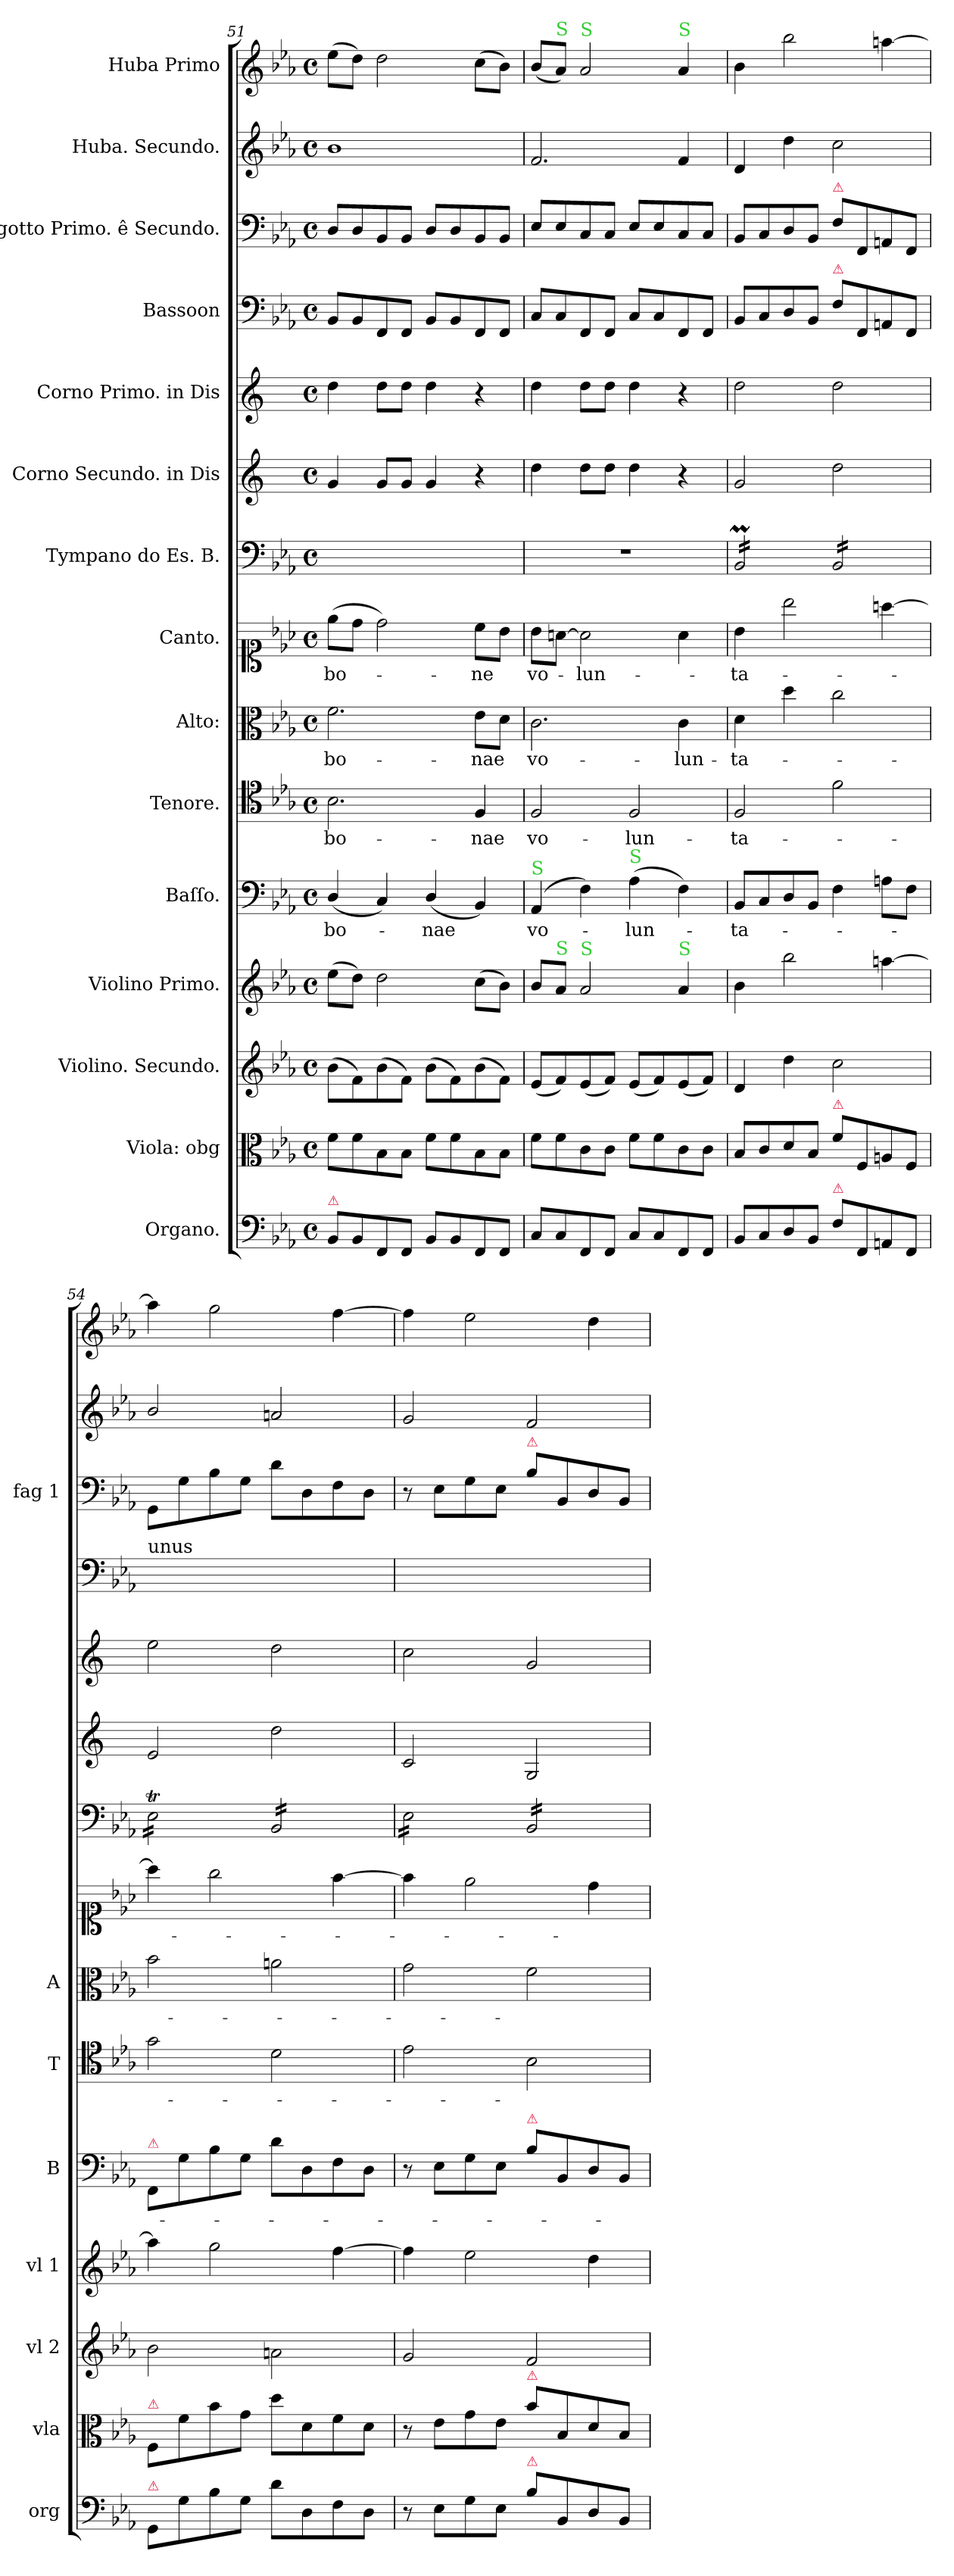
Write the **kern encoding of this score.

**kern	**dynam	**kern	**dynam	**kern	**dynam	**kern	**dynam	**kern	**text	**dynam	**kern	**text	**dynam	**kern	**text	**dynam	**kern	**text	**dynam	**kern	**kern	**dynam	**kern	**dynam	**kern	**kern	**dynam	**kern	**dynam	**kern	**dynam
*part15	*part15	*part14	*part14	*part13	*part13	*part12	*part12	*part11	*part11	*part11	*part10	*part10	*part10	*part9	*part9	*part9	*part8	*part8	*part8	*part7	*part6	*part6	*part5	*part5	*part4	*part3	*part3	*part2	*part2	*part1	*part1
*staff15	*staff15	*staff14	*staff14	*staff13	*staff13	*staff12	*staff12	*staff11	*staff11	*staff11	*staff10	*staff10	*staff10	*staff9	*staff9	*staff9	*staff8	*staff8	*staff8	*staff7	*staff6	*staff6	*staff5	*staff5	*staff4	*staff3	*staff3	*staff2	*staff2	*staff1	*staff1
*I"Organo.	*	*I"Viola: obg	*	*I"Violino. Secundo.	*	*I"Violino Primo.	*	*I"Baſſo.	*	*	*I"Tenore.	*	*	*I"Alto:	*	*	*I"Canto.	*	*	*I"Tympano do Es. B.	*I"Corno Secundo. in Dis	*	*I"Corno Primo. in Dis	*	*I"Bassoon	*I"Fagotto Primo. ê Secundo.	*	*I"Huba. Secundo.	*	*I"Huba Primo	*
*I'org	*	*I'vla	*	*I'vl 2	*	*I'vl 1	*	*I'B	*	*	*I'T	*	*	*I'A	*	*	*	*	*	*	*	*	*	*	*	*I'fag 1	*	*	*	*	*
*clefF4	*	*clefC3	*	*clefG2	*	*clefG2	*	*clefF4	*	*	*clefC4	*	*	*clefC3	*	*	*clefC1	*	*	*clefF4	*clefG2	*	*clefG2	*	*clefF4	*clefF4	*	*clefG2	*	*clefG2	*
*	*	*	*	*	*	*	*	*	*	*	*	*	*	*	*	*	*	*	*	*	*ITrd5c9	*	*ITrd5c9	*	*	*	*	*	*	*	*
*k[b-e-a-]	*	*k[b-e-a-]	*	*k[b-e-a-]	*	*k[b-e-a-]	*	*k[b-e-a-]	*	*	*k[b-e-a-]	*	*	*k[b-e-a-]	*	*	*k[b-e-a-]	*	*	*k[b-e-a-]	*k[b-e-a-]	*	*k[b-e-a-]	*	*k[b-e-a-]	*k[b-e-a-]	*	*k[b-e-a-]	*	*k[b-e-a-]	*
*E-:	*	*E-:	*	*E-:	*	*E-:	*	*E-:	*	*	*E-:	*	*	*E-:	*	*	*E-:	*	*	*E-:	*E-:	*	*E-:	*	*	*	*	*E-:	*	*E-:	*
*M4/4	*	*M4/4	*	*M4/4	*	*M4/4	*	*M4/4	*	*	*M4/4	*	*	*M4/4	*	*	*M4/4	*	*	*M4/4	*M4/4	*	*M4/4	*	*M4/4	*M4/4	*	*M4/4	*	*M4/4	*
*met(c)	*	*met(c)	*	*met(c)	*	*met(c)	*	*met(c)	*	*	*met(c)	*	*	*met(c)	*	*	*met(c)	*	*	*met(c)	*met(c)	*	*met(c)	*	*met(c)	*met(c)	*	*met(c)	*	*met(c)	*
=51	=51	=51	=51	=51	=51	=51	=51	=51	=51	=51	=51	=51	=51	=51	=51	=51	=51	=51	=51	=51	=51	=51	=51	=51	=51	=51	=51	=51	=51	=51	=51
!LO:TX:a:color=crimson:t=⚠	!	!	!	!	!	!	!	!	!	!	!	!	!	!	!	!	!	!	!	!	!	!	!	!	!	!	!	!	!	!	!
!	!	!	!	!	!	!	!	!	!LO:LY:i	!	!	!LO:LY:i	!	!	!LO:LY:i	!	!	!LO:LY:i	!	!	!	!	!	!	!	!	!	!	!	!	!
8BB-/L	.	8f\L	.	(8b-\L	.	(8ee-\L	.	(4D/	bo-	.	2.B-\	bo-	.	2.f\	bo-	.	(8ee-\L	bo-	.	1ryy	4B-/	.	4f\	.	8BB-/L	8D/L	.	1b-	.	(8ee-\L	.
8BB-/	.	8f\	.	8f\)	.	8dd\J)	.	.	.	.	.	.	.	.	.	.	8dd\J	.	.	.	.	.	.	.	8BB-/	8D/	.	.	.	8dd\J)	.
8FF/	.	8B-\	.	(8b-\	.	2dd\	.	4C/)	.	.	.	.	.	.	.	.	2dd\)	.	.	.	8B-/L	.	8f\L	.	8FF/	8BB-/	.	.	.	2dd\	.
8FF/J	.	8B-\J	.	8f\J)	.	.	.	.	.	.	.	.	.	.	.	.	.	.	.	.	8B-/J	.	8f\J	.	8FF/J	8BB-/J	.	.	.	.	.
!	!	!	!	!	!	!	!	!	!LO:LY:i	!	!	!	!	!	!	!	!	!	!	!	!	!	!	!	!	!	!	!	!	!	!
8BB-/L	.	8f\L	.	(8b-\L	.	.	.	(4D/	-nae	.	.	.	.	.	.	.	.	.	.	.	4B-/	.	4f\	.	8BB-/L	8D/L	.	.	.	.	.
8BB-/	.	8f\	.	8f\)	.	.	.	.	.	.	.	.	.	.	.	.	.	.	.	.	.	.	.	.	8BB-/	8D/	.	.	.	.	.
!	!	!	!	!	!	!	!	!	!	!	!	!LO:LY:i	!	!	!LO:LY:i	!	!	!LO:LY:i	!	!	!	!	!	!	!	!	!	!	!	!	!
8FF/	.	8B-\	.	(8b-\	.	(8cc\L	.	4BB-/)	.	.	4F/	-nae	.	8e-\L	-nae	.	8cc\L	-ne	.	.	4r	.	4r	.	8FF/	8BB-/	.	.	.	(8cc\L	.
8FF/J	.	8B-\J	.	8f\J)	.	8b-\J)	.	.	.	.	.	.	.	8d\J	.	.	8b-\J	.	.	.	.	.	.	.	8FF/J	8BB-/J	.	.	.	8b-\J)	.
=52	=52	=52	=52	=52	=52	=52	=52	=52	=52	=52	=52	=52	=52	=52	=52	=52	=52	=52	=52	=52	=52	=52	=52	=52	=52	=52	=52	=52	=52	=52	=52
!	!	!	!	!	!	!	!	!LO:TX:a:color=limegreen:t=S	!	!	!	!	!	!	!	!	!	!	!	!	!	!	!	!	!	!	!	!	!	!	!
8C/L	.	8f\L	.	(8e-/L	.	8b-/L	.	(4AA-/	vo-	.	2F/	vo-	.	2.c\	vo-	.	8b-\L	vo-	.	1r	4f\	.	4f\	.	8C/L	8E-/L	.	2.f/	.	(8b-/L	.
!	!	!	!	!	!	!	!	!	!	!	!	!	!	!	!	!	!	!	!	!	!	!	!	!	!	!	!	!	!	!LO:TX:a:color=limegreen:t=S	!
!	!	!	!	!	!	!LO:TX:a:color=limegreen:t=S	!	!	!	!	!	!	!	!	!	!	!	!	!	!	!	!	!	!	!	!	!	!	!	!	!
8C/	.	8f\	.	8f/)	.	8a-/J	.	.	.	.	.	.	.	.	.	.	[8an\J	.	.	.	.	.	.	.	8C/	8E-/	.	.	.	8a-/J)	.
!	!	!	!	!	!	!	!	!	!	!	!	!	!	!	!	!	!	!	!	!	!	!	!	!	!	!	!	!	!	!LO:TX:a:color=limegreen:t=S	!
!	!	!	!	!	!	!LO:TX:a:color=limegreen:t=S	!	!	!	!	!	!	!	!	!	!	!	!	!	!	!	!	!	!	!	!	!	!	!	!	!
8FF/	.	8c\	.	(8e-/	.	2a-/	.	4F\)	.	.	.	.	.	.	.	.	2a\]	-lun-	.	.	8f\L	.	8f\L	.	8FF/	8C/	.	.	.	2a-/	.
8FF/J	.	8c\J	.	8f/J)	.	.	.	.	.	.	.	.	.	.	.	.	.	.	.	.	8f\J	.	8f\J	.	8FF/J	8C/J	.	.	.	.	.
!	!	!	!	!	!	!	!	!LO:TX:a:color=limegreen:t=S	!	!	!	!	!	!	!	!	!	!	!	!	!	!	!	!	!	!	!	!	!	!	!
8C/L	.	8f\L	.	(8e-/L	.	.	.	(4A-\	-lun-	.	2F/	-lun-	.	.	.	.	.	.	.	.	4f\	.	4f\	.	8C/L	8E-/L	.	.	.	.	.
8C/	.	8f\	.	8f/)	.	.	.	.	.	.	.	.	.	.	.	.	.	.	.	.	.	.	.	.	8C/	8E-/	.	.	.	.	.
!	!	!	!	!	!	!	!	!	!	!	!	!	!	!	!	!	!	!	!	!	!	!	!	!	!	!	!	!	!	!LO:TX:a:color=limegreen:t=S	!
!	!	!	!	!	!	!LO:TX:a:color=limegreen:t=S	!	!	!	!	!	!	!	!	!	!	!	!	!	!	!	!	!	!	!	!	!	!	!	!	!
8FF/	.	8c\	.	(8e-/	.	4a-/	.	4F\)	.	.	.	.	.	4c\	-lun-	.	4a\	.	.	.	4r	.	4r	.	8FF/	8C/	.	4f/	.	4a-/	.
8FF/J	.	8c\J	.	8f/J)	.	.	.	.	.	.	.	.	.	.	.	.	.	.	.	.	.	.	.	.	8FF/J	8C/J	.	.	.	.	.
=53	=53	=53	=53	=53	=53	=53	=53	=53	=53	=53	=53	=53	=53	=53	=53	=53	=53	=53	=53	=53	=53	=53	=53	=53	=53	=53	=53	=53	=53	=53	=53
!	!LO:DY:b	!	!LO:DY:b	!	!	!	!	!	!	!LO:DY:a	!	!	!	!	!	!	!	!	!	!	!	!LO:DY:b:rj	!	!LO:DY:b	!	!	!LO:DY:b	!	!	!	!
*	*	*	*	*	*	*	*	*	*	*	*	*	*	*	*	*	*	*	*	*tremolo	*	*	*	*	*	*	*	*	*	*	*
8BB-/L	fort	8B-/L	forto	4d/	.	4b-\	.	8BB-/L	-ta-	fort	2F/	-ta-	.	4d\	-ta-	.	4b-\	-ta-	.	16BB-M/LL	2B-/	fort	2f\	fort	8BB-/L	8BB-/L	forto	4d/	.	4b-\	.
.	.	.	.	.	.	.	.	.	.	.	.	.	.	.	.	.	.	.	.	16BB-M/	.	.	.	.	.	.	.	.	.	.	.
8C/	.	8c/	.	.	.	.	.	8C/	.	.	.	.	.	.	.	.	.	.	.	16BB-M/	.	.	.	.	8C/	8C/	.	.	.	.	.
.	.	.	.	.	.	.	.	.	.	.	.	.	.	.	.	.	.	.	.	16BB-M/	.	.	.	.	.	.	.	.	.	.	.
!	!	!	!	!	!LO:DY:b	!	!LO:DY:b	!	!	!	!	!	!	!	!	!LO:DY:b	!	!	!LO:DY:b	!	!	!	!	!	!	!	!	!	!LO:DY:b	!	!LO:DY:b
8D/	.	8d/	.	4dd\	forto	2bb-\	fort	8D/	.	.	.	.	.	4dd\	.	fort	2bb-\	.	fort	16BB-M/	.	.	.	.	8D/	8D/	.	4dd\	fort	2bb-\	forto
.	.	.	.	.	.	.	.	.	.	.	.	.	.	.	.	.	.	.	.	16BB-M/	.	.	.	.	.	.	.	.	.	.	.
8BB-/J	.	8B-/J	.	.	.	.	.	8BB-/J	.	.	.	.	.	.	.	.	.	.	.	16BB-M/	.	.	.	.	8BB-/J	8BB-/J	.	.	.	.	.
.	.	.	.	.	.	.	.	.	.	.	.	.	.	.	.	.	.	.	.	16BB-M/JJ	.	.	.	.	.	.	.	.	.	.	.
!	!	!	!	!	!	!	!	!	!	!	!	!	!	!	!	!	!	!	!	!	!	!	!	!	!	!LO:TX:a:color=crimson:t=⚠	!	!	!	!	!
!	!	!	!	!	!	!	!	!	!	!	!	!	!	!	!	!	!	!	!	!	!	!	!	!	!LO:TX:a:color=crimson:t=⚠	!	!	!	!	!	!
!	!	!LO:TX:a:color=crimson:t=⚠	!	!	!	!	!	!	!	!	!	!	!	!	!	!	!	!	!	!	!	!	!	!	!	!	!	!	!	!	!
!LO:TX:a:color=crimson:t=⚠	!	!	!	!	!	!	!	!	!	!	!	!	!	!	!	!	!	!	!	!	!	!	!	!	!	!	!	!	!	!	!
!	!	!	!	!	!	!	!	!	!	!	!	!	!LO:DY:b	!	!	!	!	!	!	!	!	!	!	!	!	!	!	!	!	!	!
8F\L	.	8f\L	.	2cc\	.	.	.	4F\	.	.	2f\	.	fort	2cc\	.	.	.	.	.	16BB-/LL	2f\	.	2f\	.	8F\L	8F\L	.	2cc\	.	.	.
.	.	.	.	.	.	.	.	.	.	.	.	.	.	.	.	.	.	.	.	16BB-/	.	.	.	.	.	.	.	.	.	.	.
8FF/	.	8F/	.	.	.	.	.	.	.	.	.	.	.	.	.	.	.	.	.	16BB-/	.	.	.	.	8FF/	8FF/	.	.	.	.	.
.	.	.	.	.	.	.	.	.	.	.	.	.	.	.	.	.	.	.	.	16BB-/	.	.	.	.	.	.	.	.	.	.	.
8AAn/	.	8An/	.	.	.	[4aan\	.	8An\L	.	.	.	.	.	.	.	.	[4aan\	.	.	16BB-/	.	.	.	.	8AAn/	8AAn/	.	.	.	[4aan\	.
.	.	.	.	.	.	.	.	.	.	.	.	.	.	.	.	.	.	.	.	16BB-/	.	.	.	.	.	.	.	.	.	.	.
8FF/J	.	8F/J	.	.	.	.	.	8F\J	.	.	.	.	.	.	.	.	.	.	.	16BB-/	.	.	.	.	8FF/J	8FF/J	.	.	.	.	.
.	.	.	.	.	.	.	.	.	.	.	.	.	.	.	.	.	.	.	.	16BB-/JJ	.	.	.	.	.	.	.	.	.	.	.
=54	=54	=54	=54	=54	=54	=54	=54	=54	=54	=54	=54	=54	=54	=54	=54	=54	=54	=54	=54	=54	=54	=54	=54	=54	=54	=54	=54	=54	=54	=54	=54
!	!	!	!	!	!	!	!	!	!	!	!	!	!	!	!	!	!	!	!	!	!	!	!	!	!LO:TX:a:t=unus	!	!	!	!	!	!
!	!	!	!	!	!	!	!	!LO:TX:a:color=crimson:t=⚠	!	!	!	!	!	!	!	!	!	!	!	!	!	!	!	!	!	!	!	!	!	!	!
!	!	!LO:TX:a:color=crimson:t=⚠	!	!	!	!	!	!	!	!	!	!	!	!	!	!	!	!	!	!	!	!	!	!	!	!	!	!	!	!	!
!LO:TX:a:color=crimson:t=⚠	!	!	!	!	!	!	!	!	!	!	!	!	!	!	!	!	!	!	!	!	!	!	!	!	!	!	!	!	!	!	!
8GG/L	.	8F/L	.	2b-\	.	4aa\]	.	8FF/L	.	.	2g\	.	.	2b-\	.	.	4aa\]	.	.	16E-T\LL	2G/	.	2g\	.	8GG/Lyy	8GG/L	.	2b-/	.	4aa\]	.
.	.	.	.	.	.	.	.	.	.	.	.	.	.	.	.	.	.	.	.	16E-T\	.	.	.	.	.	.	.	.	.	.	.
8G\	.	8f\	.	.	.	.	.	8G\	.	.	.	.	.	.	.	.	.	.	.	16E-T\	.	.	.	.	8G\yy	8G\	.	.	.	.	.
.	.	.	.	.	.	.	.	.	.	.	.	.	.	.	.	.	.	.	.	16E-T\	.	.	.	.	.	.	.	.	.	.	.
8B-\	.	8b-\	.	.	.	2gg\	.	8B-\	.	.	.	.	.	.	.	.	2gg\	.	.	16E-T\	.	.	.	.	8B-\yy	8B-\	.	.	.	2gg\	.
.	.	.	.	.	.	.	.	.	.	.	.	.	.	.	.	.	.	.	.	16E-T\	.	.	.	.	.	.	.	.	.	.	.
8G\J	.	8g\J	.	.	.	.	.	8G\J	.	.	.	.	.	.	.	.	.	.	.	16E-T\	.	.	.	.	8G\Jyy	8G\J	.	.	.	.	.
.	.	.	.	.	.	.	.	.	.	.	.	.	.	.	.	.	.	.	.	16E-T\JJ	.	.	.	.	.	.	.	.	.	.	.
8d\L	.	8dd\L	.	2an\	.	.	.	8d\L	.	.	2d\	.	.	2an\	.	.	.	.	.	16BB-/LL	2f\	.	2f\	.	8d\Lyy	8d\L	.	2an/	.	.	.
.	.	.	.	.	.	.	.	.	.	.	.	.	.	.	.	.	.	.	.	16BB-/	.	.	.	.	.	.	.	.	.	.	.
8D\	.	8d\	.	.	.	.	.	8D\	.	.	.	.	.	.	.	.	.	.	.	16BB-/	.	.	.	.	8D\yy	8D\	.	.	.	.	.
.	.	.	.	.	.	.	.	.	.	.	.	.	.	.	.	.	.	.	.	16BB-/	.	.	.	.	.	.	.	.	.	.	.
8F\	.	8f\	.	.	.	[4ff\	.	8F\	.	.	.	.	.	.	.	.	[4ff\	.	.	16BB-/	.	.	.	.	8F\yy	8F\	.	.	.	[4ff\	.
.	.	.	.	.	.	.	.	.	.	.	.	.	.	.	.	.	.	.	.	16BB-/	.	.	.	.	.	.	.	.	.	.	.
8D\J	.	8d\J	.	.	.	.	.	8D\J	.	.	.	.	.	.	.	.	.	.	.	16BB-/	.	.	.	.	8D\Jyy	8D\J	.	.	.	.	.
.	.	.	.	.	.	.	.	.	.	.	.	.	.	.	.	.	.	.	.	16BB-/JJ	.	.	.	.	.	.	.	.	.	.	.
=55	=55	=55	=55	=55	=55	=55	=55	=55	=55	=55	=55	=55	=55	=55	=55	=55	=55	=55	=55	=55	=55	=55	=55	=55	=55	=55	=55	=55	=55	=55	=55
8r	.	8r	.	2g/	.	4ff\]	.	8r	.	.	2e-\	.	.	2g\	.	.	4ff\]	.	.	16E-\LL	2E-/	.	2e-\	.	8ryy	8r	.	2g/	.	4ff\]	.
.	.	.	.	.	.	.	.	.	.	.	.	.	.	.	.	.	.	.	.	16E-\	.	.	.	.	.	.	.	.	.	.	.
8E-\L	.	8e-\L	.	.	.	.	.	8E-\L	.	.	.	.	.	.	.	.	.	.	.	16E-\	.	.	.	.	8E-\Lyy	8E-\L	.	.	.	.	.
.	.	.	.	.	.	.	.	.	.	.	.	.	.	.	.	.	.	.	.	16E-\	.	.	.	.	.	.	.	.	.	.	.
8G\	.	8g\	.	.	.	2ee-\	.	8G\	.	.	.	.	.	.	.	.	2ee-\	.	.	16E-\	.	.	.	.	8G\yy	8G\	.	.	.	2ee-\	.
.	.	.	.	.	.	.	.	.	.	.	.	.	.	.	.	.	.	.	.	16E-\	.	.	.	.	.	.	.	.	.	.	.
8E-\J	.	8e-\J	.	.	.	.	.	8E-\J	.	.	.	.	.	.	.	.	.	.	.	16E-\	.	.	.	.	8E-\Jyy	8E-\J	.	.	.	.	.
.	.	.	.	.	.	.	.	.	.	.	.	.	.	.	.	.	.	.	.	16E-\JJ	.	.	.	.	.	.	.	.	.	.	.
!	!	!	!	!	!	!	!	!	!	!	!	!	!	!	!	!	!	!	!	!	!	!	!	!	!	!LO:TX:a:color=crimson:t=⚠	!	!	!	!	!
!	!	!	!	!	!	!	!	!LO:TX:a:color=crimson:t=⚠	!	!	!	!	!	!	!	!	!	!	!	!	!	!	!	!	!	!	!	!	!	!	!
!	!	!LO:TX:a:color=crimson:t=⚠	!	!	!	!	!	!	!	!	!	!	!	!	!	!	!	!	!	!	!	!	!	!	!	!	!	!	!	!	!
!LO:TX:a:color=crimson:t=⚠	!	!	!	!	!	!	!	!	!	!	!	!	!	!	!	!	!	!	!	!	!	!	!	!	!	!	!	!	!	!	!
8B-\L	.	8b-\L	.	2f/	.	.	.	8B-\L	.	.	2B-\	.	.	2f\	.	.	.	.	.	16BB-/LL	2BB-/	.	2B-/	.	8B-\Lyy	8B-\L	.	2f/	.	.	.
.	.	.	.	.	.	.	.	.	.	.	.	.	.	.	.	.	.	.	.	16BB-/	.	.	.	.	.	.	.	.	.	.	.
8BB-/	.	8B-/	.	.	.	.	.	8BB-/	.	.	.	.	.	.	.	.	.	.	.	16BB-/	.	.	.	.	8BB-/yy	8BB-/	.	.	.	.	.
.	.	.	.	.	.	.	.	.	.	.	.	.	.	.	.	.	.	.	.	16BB-/	.	.	.	.	.	.	.	.	.	.	.
8D/	.	8d/	.	.	.	4dd\	.	8D/	.	.	.	.	.	.	.	.	4dd\	.	.	16BB-/	.	.	.	.	8D/yy	8D/	.	.	.	4dd\	.
.	.	.	.	.	.	.	.	.	.	.	.	.	.	.	.	.	.	.	.	16BB-/	.	.	.	.	.	.	.	.	.	.	.
8BB-/J	.	8B-/J	.	.	.	.	.	8BB-/J	.	.	.	.	.	.	.	.	.	.	.	16BB-/	.	.	.	.	8BB-/Jyy	8BB-/J	.	.	.	.	.
.	.	.	.	.	.	.	.	.	.	.	.	.	.	.	.	.	.	.	.	16BB-/JJ	.	.	.	.	.	.	.	.	.	.	.
*	*	*	*	*	*	*	*	*	*	*	*	*	*	*	*	*	*	*	*	*Xtremolo	*	*	*	*	*	*	*	*	*	*	*
=	=	=	=	=	=	=	=	=	=	=	=	=	=	=	=	=	=	=	=	=	=	=	=	=	=	=	=	=	=	=	=
*-	*-	*-	*-	*-	*-	*-	*-	*-	*-	*-	*-	*-	*-	*-	*-	*-	*-	*-	*-	*-	*-	*-	*-	*-	*-	*-	*-	*-	*-	*-	*-
